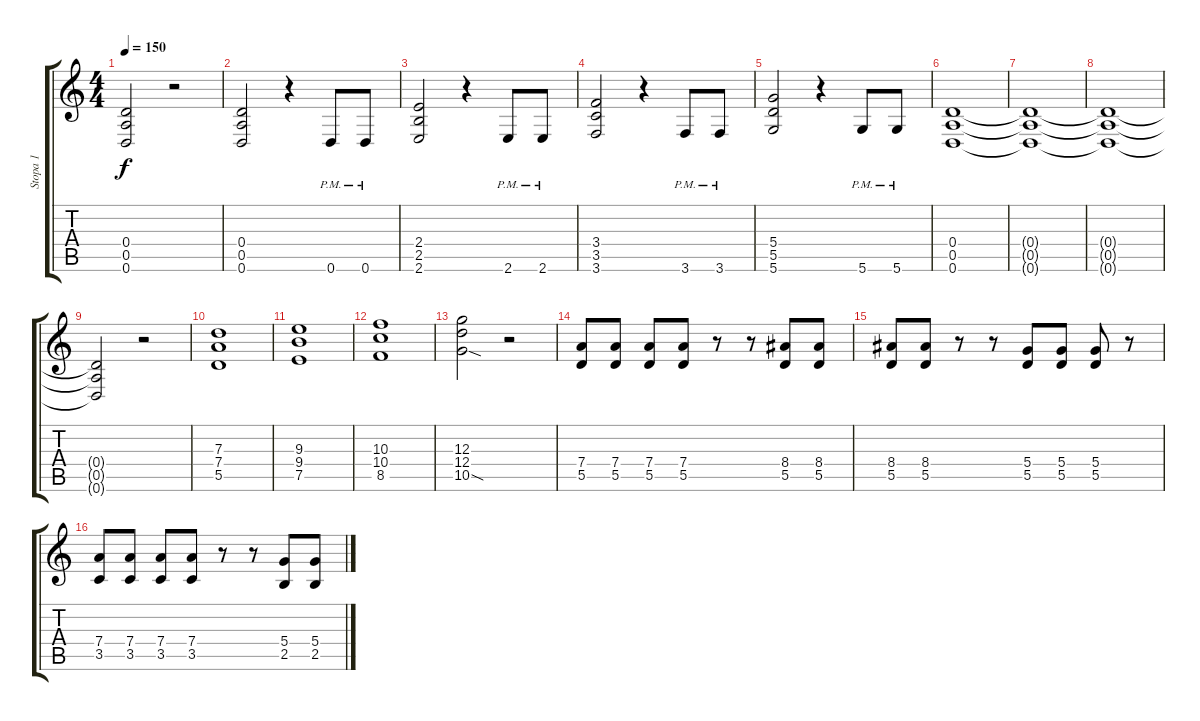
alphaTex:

\track ("Stopa 1" "Stopa 1") {instrument distortionguitar}
\staff {score tabs}
\tuning (E4 B3 G3 D3 A2 D2) {hide}
\ts (4 4)
\tempo 150
\clef g2
\ks c
(0.4{t} 0.5{t} 0.6{t}).2{dy f} r.2 |
(0.4 0.5 0.6).2 r.4 0.6{pm}.8 0.6{pm}.8 |
(2.4 2.5 2.6).2 r.4 2.6{pm}.8 2.6{pm}.8 |
(3.4 3.5 3.6).2 r.4 3.6{pm}.8 3.6{pm}.8 |
(5.4 5.5 5.6).2 r.4 5.6{pm}.8 5.6{pm}.8 |
(0.4 0.5 0.6).1 |
(0.4{t} 0.5{t} 0.6{t}).1 |
(0.4{t} 0.5{t} 0.6{t}).1 |
(0.4{t} 0.5{t} 0.6{t}).2 r.2 |
(7.3 7.4 5.5).1 |
(9.3 9.4 7.5).1 |
(10.3 10.4 8.5).1 |
(12.3 12.4 10.5{sod}).2 r.2 |
(7.4 5.5).8 (7.4 5.5).8 (7.4 5.5).8 (7.4 5.5).8 r.8 r.8 (8.4 5.5).8 (8.4 5.5).8 |
(8.4 5.5).8 (8.4 5.5).8 r.8 r.8 (5.4 5.5).8 (5.4 5.5).8 (5.4 5.5).8 r.8 |
(7.4 3.5).8 (7.4 3.5).8 (7.4 3.5).8 (7.4 3.5).8 r.8 r.8 (5.4 2.5).8 (5.4 2.5).8
